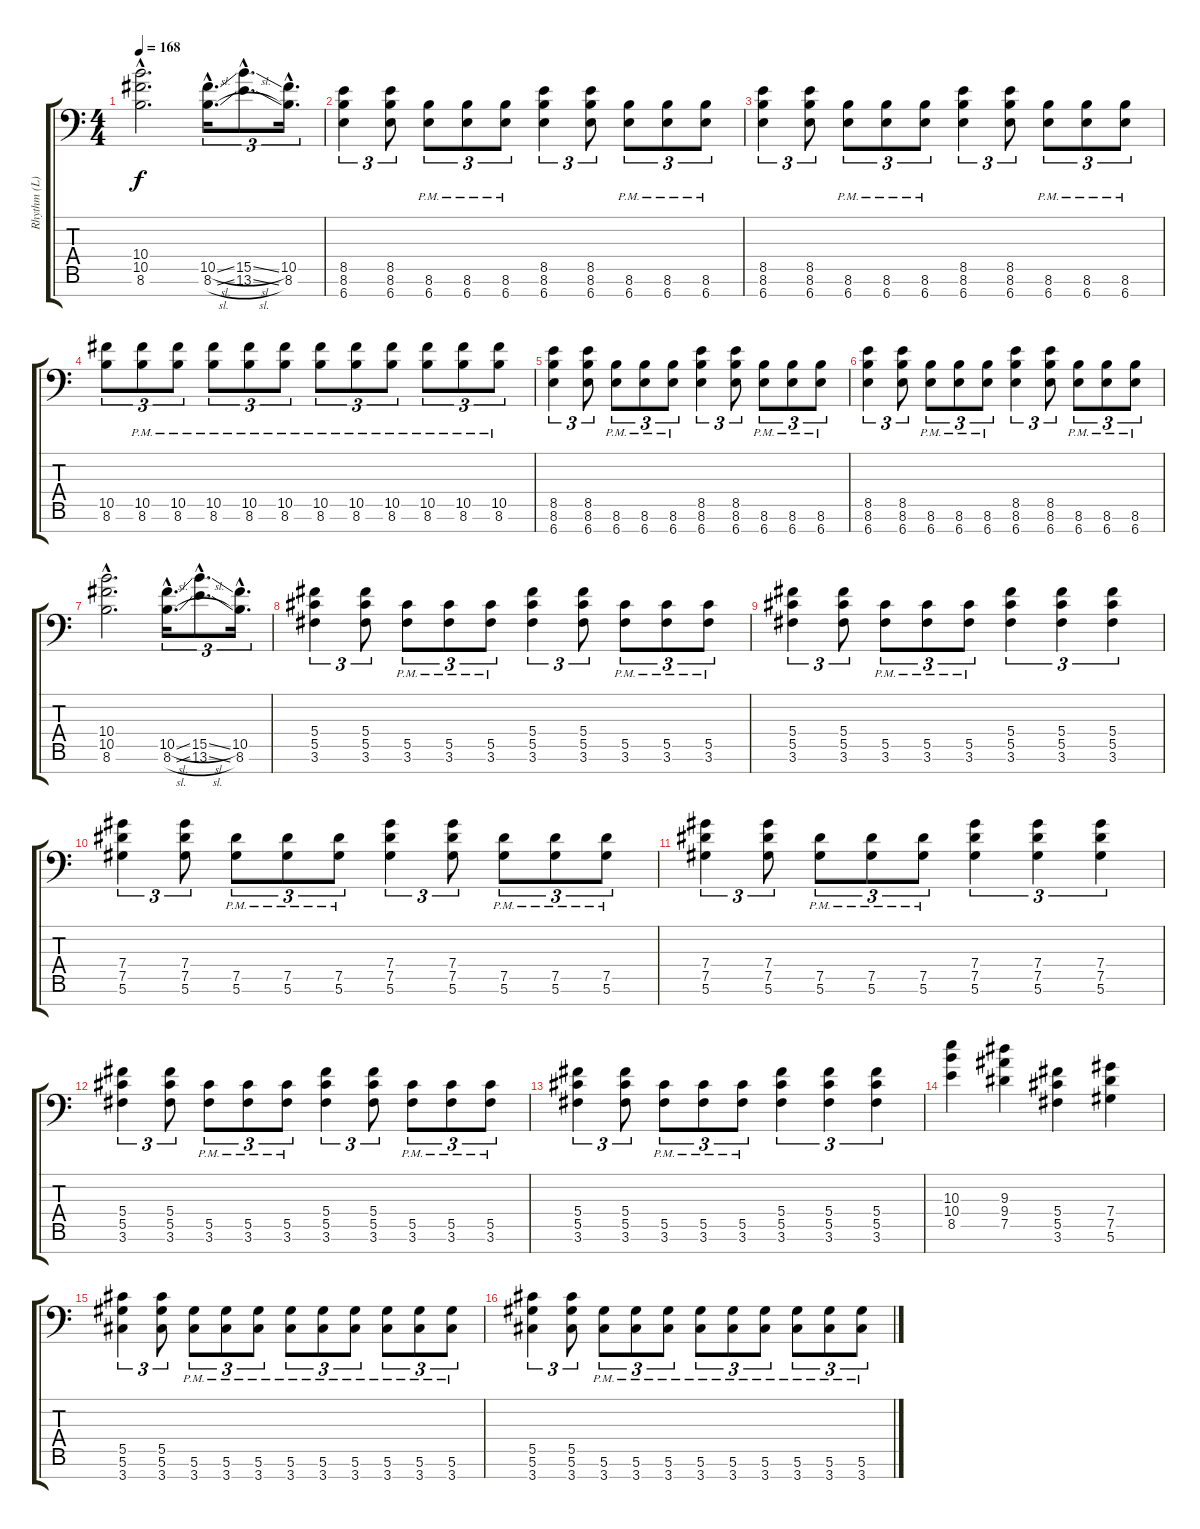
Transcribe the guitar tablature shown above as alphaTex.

\track ("Rhythm (L)" "Rhythm (L)") {instrument distortionguitar}
\staff {score tabs}
\tuning (Eb4 Bb3 Gb3 Db3 Ab2 Eb2 Bb1) {hide}
\ts (4 4)
\tempo 168
\clef f4
\ks c
(10.4{hac} 10.5{hac} 8.6{hac}).2{d dy f} (10.5{sl hac} 8.6{sl hac}).16{d tu (3 2)} (15.5{sl hac} 13.6{sl hac}).8{d tu (3 2)} (10.5{hac} 8.6{hac}).16{d tu (3 2)} |
(8.5 8.6 6.7).4{tu (3 2)} (8.5 8.6 6.7).8{tu (3 2)} (8.6{pm} 6.7{pm}).8{tu (3 2)} (8.6{pm} 6.7{pm}).8{tu (3 2)} (8.6{pm} 6.7{pm}).8{tu (3 2)} (8.5 8.6 6.7).4{tu (3 2)} (8.5 8.6 6.7).8{tu (3 2)} (8.6{pm} 6.7{pm}).8{tu (3 2)} (8.6{pm} 6.7{pm}).8{tu (3 2)} (8.6{pm} 6.7{pm}).8{tu (3 2)} |
(8.5 8.6 6.7).4{tu (3 2)} (8.5 8.6 6.7).8{tu (3 2)} (8.6{pm} 6.7{pm}).8{tu (3 2)} (8.6{pm} 6.7{pm}).8{tu (3 2)} (8.6{pm} 6.7{pm}).8{tu (3 2)} (8.5 8.6 6.7).4{tu (3 2)} (8.5 8.6 6.7).8{tu (3 2)} (8.6{pm} 6.7{pm}).8{tu (3 2)} (8.6{pm} 6.7{pm}).8{tu (3 2)} (8.6{pm} 6.7{pm}).8{tu (3 2)} |
(10.5 8.6).8{tu (3 2)} (10.5{pm} 8.6{pm}).8{tu (3 2)} (10.5{pm} 8.6{pm}).8{tu (3 2)} (10.5{pm} 8.6{pm}).8{tu (3 2)} (10.5{pm} 8.6{pm}).8{tu (3 2)} (10.5{pm} 8.6{pm}).8{tu (3 2)} (10.5{pm} 8.6{pm}).8{tu (3 2)} (10.5{pm} 8.6{pm}).8{tu (3 2)} (10.5{pm} 8.6{pm}).8{tu (3 2)} (10.5{pm} 8.6{pm}).8{tu (3 2)} (10.5{pm} 8.6{pm}).8{tu (3 2)} (10.5{pm} 8.6{pm}).8{tu (3 2)} |
(8.5 8.6 6.7).4{tu (3 2)} (8.5 8.6 6.7).8{tu (3 2)} (8.6{pm} 6.7{pm}).8{tu (3 2)} (8.6{pm} 6.7{pm}).8{tu (3 2)} (8.6{pm} 6.7{pm}).8{tu (3 2)} (8.5 8.6 6.7).4{tu (3 2)} (8.5 8.6 6.7).8{tu (3 2)} (8.6{pm} 6.7{pm}).8{tu (3 2)} (8.6{pm} 6.7{pm}).8{tu (3 2)} (8.6{pm} 6.7{pm}).8{tu (3 2)} |
(8.5 8.6 6.7).4{tu (3 2)} (8.5 8.6 6.7).8{tu (3 2)} (8.6{pm} 6.7{pm}).8{tu (3 2)} (8.6{pm} 6.7{pm}).8{tu (3 2)} (8.6{pm} 6.7{pm}).8{tu (3 2)} (8.5 8.6 6.7).4{tu (3 2)} (8.5 8.6 6.7).8{tu (3 2)} (8.6{pm} 6.7{pm}).8{tu (3 2)} (8.6{pm} 6.7{pm}).8{tu (3 2)} (8.6{pm} 6.7{pm}).8{tu (3 2)} |
(10.4{hac} 10.5{hac} 8.6{hac}).2{d} (10.5{sl hac} 8.6{sl hac}).16{d tu (3 2)} (15.5{sl hac} 13.6{sl hac}).8{d tu (3 2)} (10.5{hac} 8.6{hac}).16{d tu (3 2)} |
(5.4 5.5 3.6).4{tu (3 2)} (5.4 5.5 3.6).8{tu (3 2)} (5.5{pm} 3.6{pm}).8{tu (3 2)} (5.5{pm} 3.6{pm}).8{tu (3 2)} (5.5{pm} 3.6{pm}).8{tu (3 2)} (5.4 5.5 3.6).4{tu (3 2)} (5.4 5.5 3.6).8{tu (3 2)} (5.5{pm} 3.6{pm}).8{tu (3 2)} (5.5{pm} 3.6{pm}).8{tu (3 2)} (5.5{pm} 3.6{pm}).8{tu (3 2)} |
(5.4 5.5 3.6).4{tu (3 2)} (5.4 5.5 3.6).8{tu (3 2)} (5.5{pm} 3.6{pm}).8{tu (3 2)} (5.5{pm} 3.6{pm}).8{tu (3 2)} (5.5{pm} 3.6{pm}).8{tu (3 2)} (5.4 5.5 3.6).4{tu (3 2)} (5.4 5.5 3.6).4{tu (3 2)} (5.4 5.5 3.6).4{tu (3 2)} |
(7.4 7.5 5.6).4{tu (3 2)} (7.4 7.5 5.6).8{tu (3 2)} (7.5{pm} 5.6{pm}).8{tu (3 2)} (7.5{pm} 5.6{pm}).8{tu (3 2)} (7.5{pm} 5.6{pm}).8{tu (3 2)} (7.4 7.5 5.6).4{tu (3 2)} (7.4 7.5 5.6).8{tu (3 2)} (7.5{pm} 5.6{pm}).8{tu (3 2)} (7.5{pm} 5.6{pm}).8{tu (3 2)} (7.5{pm} 5.6{pm}).8{tu (3 2)} |
(7.4 7.5 5.6).4{tu (3 2)} (7.4 7.5 5.6).8{tu (3 2)} (7.5{pm} 5.6{pm}).8{tu (3 2)} (7.5{pm} 5.6{pm}).8{tu (3 2)} (7.5{pm} 5.6{pm}).8{tu (3 2)} (7.4 7.5 5.6).4{tu (3 2)} (7.4 7.5 5.6).4{tu (3 2)} (7.4 7.5 5.6).4{tu (3 2)} |
(5.4 5.5 3.6).4{tu (3 2)} (5.4 5.5 3.6).8{tu (3 2)} (5.5{pm} 3.6{pm}).8{tu (3 2)} (5.5{pm} 3.6{pm}).8{tu (3 2)} (5.5{pm} 3.6{pm}).8{tu (3 2)} (5.4 5.5 3.6).4{tu (3 2)} (5.4 5.5 3.6).8{tu (3 2)} (5.5{pm} 3.6{pm}).8{tu (3 2)} (5.5{pm} 3.6{pm}).8{tu (3 2)} (5.5{pm} 3.6{pm}).8{tu (3 2)} |
(5.4 5.5 3.6).4{tu (3 2)} (5.4 5.5 3.6).8{tu (3 2)} (5.5{pm} 3.6{pm}).8{tu (3 2)} (5.5{pm} 3.6{pm}).8{tu (3 2)} (5.5{pm} 3.6{pm}).8{tu (3 2)} (5.4 5.5 3.6).4{tu (3 2)} (5.4 5.5 3.6).4{tu (3 2)} (5.4 5.5 3.6).4{tu (3 2)} |
(10.3 10.4 8.5).4 (9.3 9.4 7.5).4 (5.4 5.5 3.6).4 (7.4 7.5 5.6).4 |
(5.5 5.6 3.7).4{tu (3 2) volume 10} (5.5 5.6 3.7).8{tu (3 2)} (5.6{pm} 3.7{pm}).8{tu (3 2)} (5.6{pm} 3.7{pm}).8{tu (3 2)} (5.6{pm} 3.7{pm}).8{tu (3 2)} (5.6{pm} 3.7{pm}).8{tu (3 2)} (5.6{pm} 3.7{pm}).8{tu (3 2)} (5.6{pm} 3.7{pm}).8{tu (3 2)} (5.6{pm} 3.7{pm}).8{tu (3 2)} (5.6{pm} 3.7{pm}).8{tu (3 2)} (5.6{pm} 3.7{pm}).8{tu (3 2)} |
(5.5 5.6 3.7).4{tu (3 2) volume 10} (5.5 5.6 3.7).8{tu (3 2)} (5.6{pm} 3.7{pm}).8{tu (3 2)} (5.6{pm} 3.7{pm}).8{tu (3 2)} (5.6{pm} 3.7{pm}).8{tu (3 2)} (5.6{pm} 3.7{pm}).8{tu (3 2)} (5.6{pm} 3.7{pm}).8{tu (3 2)} (5.6{pm} 3.7{pm}).8{tu (3 2)} (5.6{pm} 3.7{pm}).8{tu (3 2)} (5.6{pm} 3.7{pm}).8{tu (3 2)} (5.6{pm} 3.7{pm}).8{tu (3 2)}
